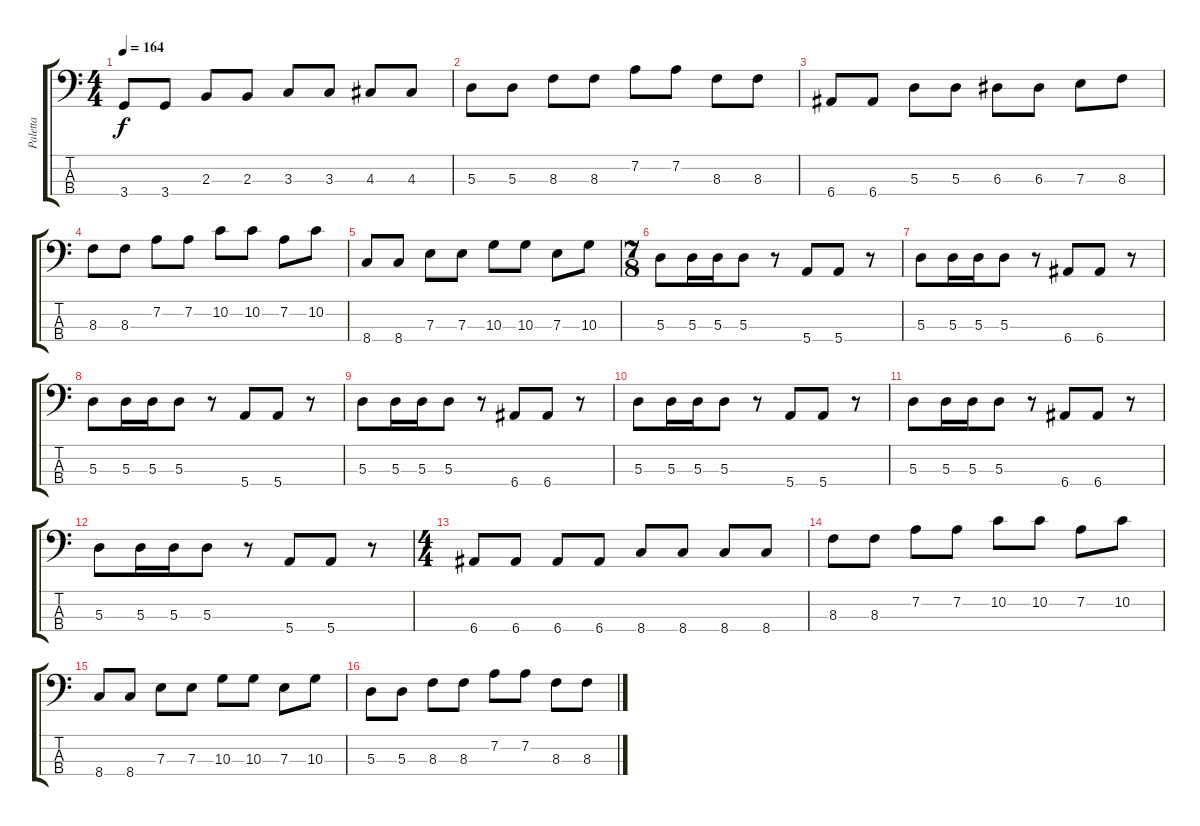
\track ("Paletta" "Paletta") {instrument electricbassfinger}
\staff {score tabs}
\tuning (G2 D2 A1 E1) {hide}
\ts (4 4)
\tempo 164
\clef f4
\ks c
3.4.8{dy f} 3.4.8 2.3.8 2.3.8 3.3.8 3.3.8 4.3.8 4.3.8 |
5.3.8 5.3.8 8.3.8 8.3.8 7.2.8 7.2.8 8.3.8 8.3.8 |
6.4.8 6.4.8 5.3.8 5.3.8 6.3.8 6.3.8 7.3.8 8.3.8 |
8.3.8 8.3.8 7.2.8 7.2.8 10.2.8 10.2.8 7.2.8 10.2.8 |
8.4.8 8.4.8 7.3.8 7.3.8 10.3.8 10.3.8 7.3.8 10.3.8 |
\ts (7 8)
5.3.8 5.3.16 5.3.16 5.3.8 r.8 5.4.8 5.4.8 r.8 |
5.3.8 5.3.16 5.3.16 5.3.8 r.8 6.4.8 6.4.8 r.8 |
5.3.8 5.3.16 5.3.16 5.3.8 r.8 5.4.8 5.4.8 r.8 |
5.3.8 5.3.16 5.3.16 5.3.8 r.8 6.4.8 6.4.8 r.8 |
5.3.8 5.3.16 5.3.16 5.3.8 r.8 5.4.8 5.4.8 r.8 |
5.3.8 5.3.16 5.3.16 5.3.8 r.8 6.4.8 6.4.8 r.8 |
5.3.8 5.3.16 5.3.16 5.3.8 r.8 5.4.8 5.4.8 r.8 |
\ts (4 4)
6.4.8 6.4.8 6.4.8 6.4.8 8.4.8 8.4.8 8.4.8 8.4.8 |
8.3.8 8.3.8 7.2.8 7.2.8 10.2.8 10.2.8 7.2.8 10.2.8 |
8.4.8 8.4.8 7.3.8 7.3.8 10.3.8 10.3.8 7.3.8 10.3.8 |
5.3.8 5.3.8 8.3.8 8.3.8 7.2.8 7.2.8 8.3.8 8.3.8
